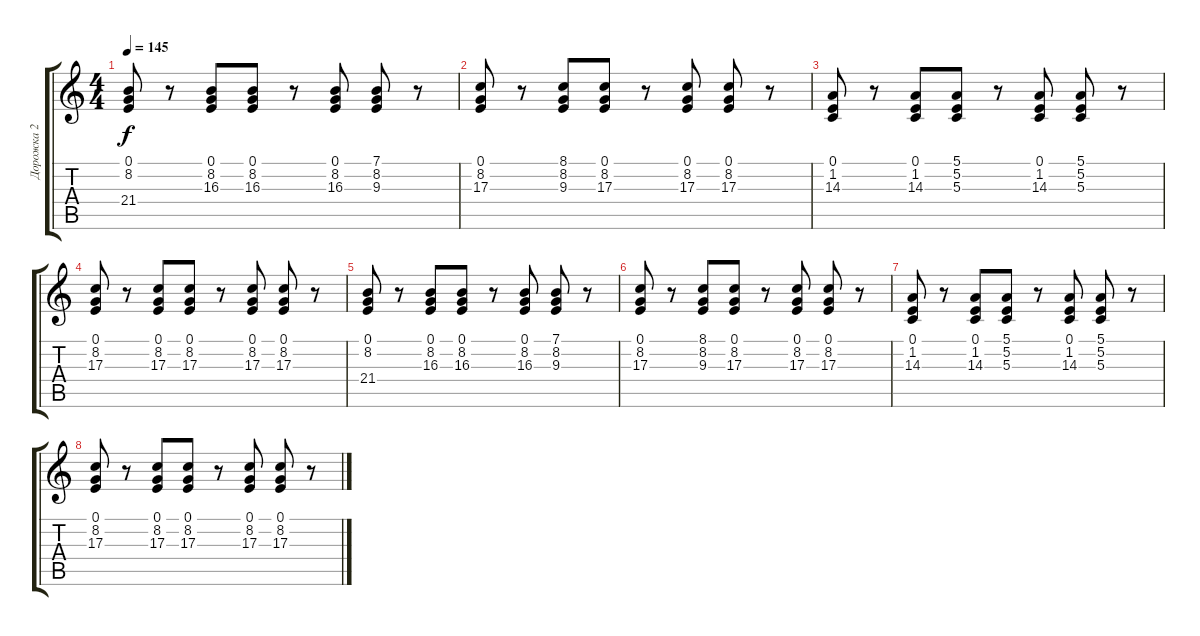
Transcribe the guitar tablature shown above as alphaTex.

\track ("Дорожка 2" "Дорожка 2") {instrument accordion}
\staff {score tabs}
\tuning (E4 B3 G3 D3 A2 E2) {hide}
\ts (4 4)
\tempo 145
\clef g2
\ks c
(0.1 8.2 21.4).8{dy f} r.8 (0.1 8.2 16.3).8 (0.1 8.2 16.3).8 r.8 (0.1 8.2 16.3).8 (7.1 8.2 9.3).8 r.8 |
(0.1 8.2 17.3).8 r.8 (8.1 8.2 9.3).8 (0.1 8.2 17.3).8 r.8 (0.1 8.2 17.3).8 (0.1 8.2 17.3).8 r.8 |
(0.1 1.2 14.3).8 r.8 (0.1 1.2 14.3).8 (5.1 5.2 5.3).8 r.8 (0.1 1.2 14.3).8 (5.1 5.2 5.3).8 r.8 |
(0.1 8.2 17.3).8 r.8 (0.1 8.2 17.3).8 (0.1 8.2 17.3).8 r.8 (0.1 8.2 17.3).8 (0.1 8.2 17.3).8 r.8 |
(0.1 8.2 21.4).8 r.8 (0.1 8.2 16.3).8 (0.1 8.2 16.3).8 r.8 (0.1 8.2 16.3).8 (7.1 8.2 9.3).8 r.8 |
(0.1 8.2 17.3).8 r.8 (8.1 8.2 9.3).8 (0.1 8.2 17.3).8 r.8 (0.1 8.2 17.3).8 (0.1 8.2 17.3).8 r.8 |
(0.1 1.2 14.3).8 r.8 (0.1 1.2 14.3).8 (5.1 5.2 5.3).8 r.8 (0.1 1.2 14.3).8 (5.1 5.2 5.3).8 r.8 |
(0.1 8.2 17.3).8 r.8 (0.1 8.2 17.3).8 (0.1 8.2 17.3).8 r.8 (0.1 8.2 17.3).8 (0.1 8.2 17.3).8 r.8
